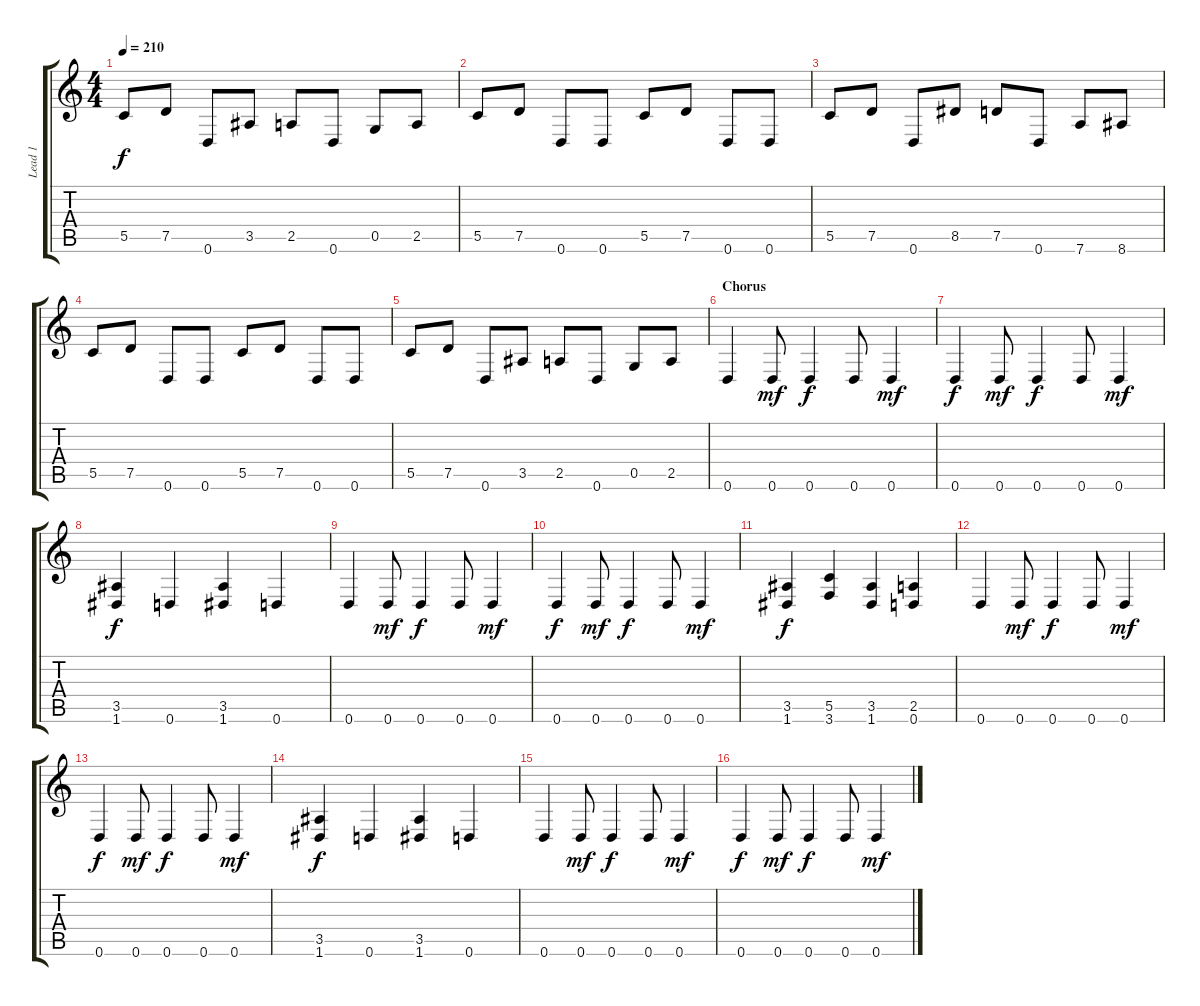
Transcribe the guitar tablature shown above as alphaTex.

\track ("Lead 1" "Lead 1") {instrument distortionguitar}
\staff {score tabs}
\tuning (D4 A3 F3 C3 G2 D2) {hide}
\ts (4 4)
\tempo 210
\clef g2
\ks c
5.5.8{dy f} 7.5.8 0.6.8 3.5.8 2.5.8 0.6.8 0.5.8 2.5.8 |
5.5.8 7.5.8 0.6.8 0.6.8 5.5.8 7.5.8 0.6.8 0.6.8 |
5.5.8 7.5.8 0.6.8 8.5.8 7.5.8 0.6.8 7.6.8 8.6.8 |
5.5.8 7.5.8 0.6.8 0.6.8 5.5.8 7.5.8 0.6.8 0.6.8 |
5.5.8 7.5.8 0.6.8 3.5.8 2.5.8 0.6.8 0.5.8 2.5.8 |
\section ("" "Chorus")
0.6.4 0.6.8{dy mf} 0.6.4{dy f} 0.6.8 0.6.4{dy mf} |
0.6.4{dy f} 0.6.8{dy mf} 0.6.4{dy f} 0.6.8 0.6.4{dy mf} |
(3.5 1.6).4{dy f} 0.6.4 (3.5 1.6).4 0.6.4 |
0.6.4 0.6.8{dy mf} 0.6.4{dy f} 0.6.8 0.6.4{dy mf} |
0.6.4{dy f} 0.6.8{dy mf} 0.6.4{dy f} 0.6.8 0.6.4{dy mf} |
(3.5 1.6).4{dy f} (5.5 3.6).4 (3.5 1.6).4 (2.5 0.6).4 |
0.6.4 0.6.8{dy mf} 0.6.4{dy f} 0.6.8 0.6.4{dy mf} |
0.6.4{dy f} 0.6.8{dy mf} 0.6.4{dy f} 0.6.8 0.6.4{dy mf} |
(3.5 1.6).4{dy f} 0.6.4 (3.5 1.6).4 0.6.4 |
0.6.4 0.6.8{dy mf} 0.6.4{dy f} 0.6.8 0.6.4{dy mf} |
0.6.4{dy f} 0.6.8{dy mf} 0.6.4{dy f} 0.6.8 0.6.4{dy mf}
